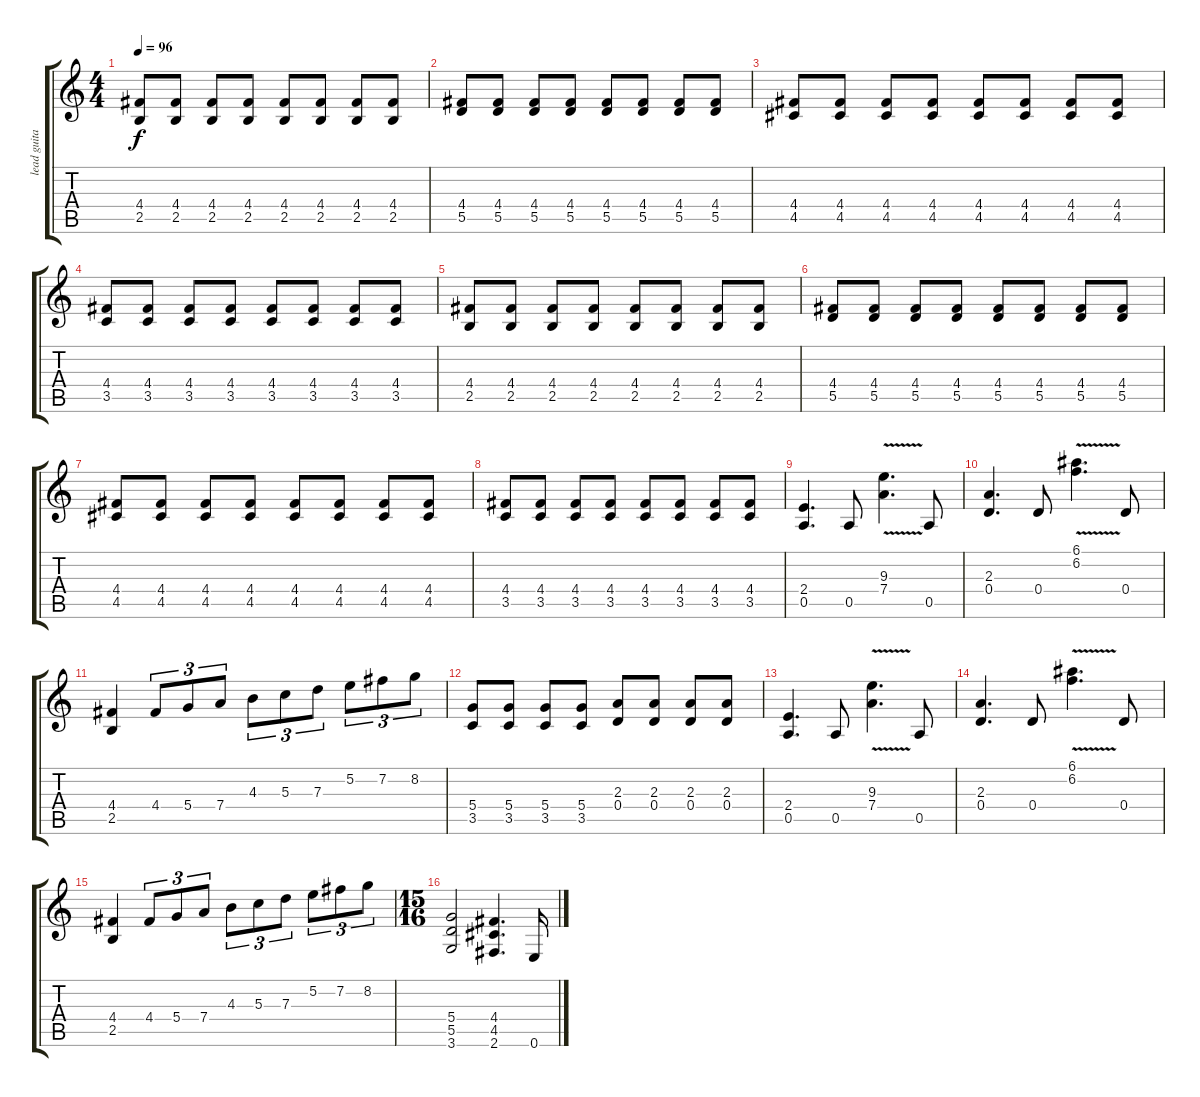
\track ("lead guitar" "lead guita") {instrument distortionguitar}
\staff {score tabs}
\tuning (E4 B3 G3 D3 A2 E2) {hide}
\ts (4 4)
\tempo 96
\clef g2
\ks c
(4.4 2.5).8{dy f} (4.4 2.5).8 (4.4 2.5).8 (4.4 2.5).8 (4.4 2.5).8 (4.4 2.5).8 (4.4 2.5).8 (4.4 2.5).8 |
(4.4 5.5).8 (4.4 5.5).8 (4.4 5.5).8 (4.4 5.5).8 (4.4 5.5).8 (4.4 5.5).8 (4.4 5.5).8 (4.4 5.5).8 |
(4.4 4.5).8 (4.4 4.5).8 (4.4 4.5).8 (4.4 4.5).8 (4.4 4.5).8 (4.4 4.5).8 (4.4 4.5).8 (4.4 4.5).8 |
(4.4 3.5).8 (4.4 3.5).8 (4.4 3.5).8 (4.4 3.5).8 (4.4 3.5).8 (4.4 3.5).8 (4.4 3.5).8 (4.4 3.5).8 |
(4.4 2.5).8 (4.4 2.5).8 (4.4 2.5).8 (4.4 2.5).8 (4.4 2.5).8 (4.4 2.5).8 (4.4 2.5).8 (4.4 2.5).8 |
(4.4 5.5).8 (4.4 5.5).8 (4.4 5.5).8 (4.4 5.5).8 (4.4 5.5).8 (4.4 5.5).8 (4.4 5.5).8 (4.4 5.5).8 |
(4.4 4.5).8 (4.4 4.5).8 (4.4 4.5).8 (4.4 4.5).8 (4.4 4.5).8 (4.4 4.5).8 (4.4 4.5).8 (4.4 4.5).8 |
(4.4 3.5).8 (4.4 3.5).8 (4.4 3.5).8 (4.4 3.5).8 (4.4 3.5).8 (4.4 3.5).8 (4.4 3.5).8 (4.4 3.5).8 |
(2.4 0.5).4{d} 0.5.8 (9.3{v} 7.4).4{d} 0.5.8 |
(2.3 0.4).4{d} 0.4.8 (6.1 6.2{v}).4{d} 0.4.8 |
(4.4 2.5).4 4.4.8{tu (3 2)} 5.4.8{tu (3 2)} 7.4.8{tu (3 2)} 4.3.8{tu (3 2)} 5.3.8{tu (3 2)} 7.3.8{tu (3 2)} 5.2.8{tu (3 2)} 7.2.8{tu (3 2)} 8.2.8{tu (3 2)} |
(5.4 3.5).8 (5.4 3.5).8 (5.4 3.5).8 (5.4 3.5).8 (2.3 0.4).8 (2.3 0.4).8 (2.3 0.4).8 (2.3 0.4).8 |
(2.4 0.5).4{d} 0.5.8 (9.3{v} 7.4).4{d} 0.5.8 |
(2.3 0.4).4{d} 0.4.8 (6.1 6.2{v}).4{d} 0.4.8 |
(4.4 2.5).4 4.4.8{tu (3 2)} 5.4.8{tu (3 2)} 7.4.8{tu (3 2)} 4.3.8{tu (3 2)} 5.3.8{tu (3 2)} 7.3.8{tu (3 2)} 5.2.8{tu (3 2)} 7.2.8{tu (3 2)} 8.2.8{tu (3 2)} |
\ts (15 16)
(5.4 5.5 3.6).2 (4.4 4.5 2.6).4{d} 0.6.16
